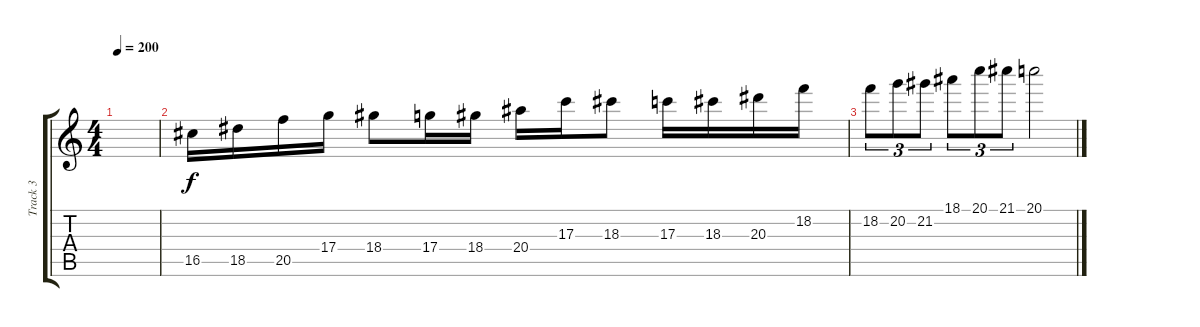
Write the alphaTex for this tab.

\track ("Track 3" "Track 3") {instrument distortionguitar}
\staff {score tabs}
\tuning (E4 B3 G3 D3 A2 E2) {hide}
\ts (4 4)
\tempo 200
\clef g2
\ks c
|
16.5.16 18.5.16 20.5.16 17.4.16 18.4.8 17.4.16 18.4.16 20.4.16 17.3.16 18.3.8 17.3.16 18.3.16 20.3.16 18.2.16 |
18.2.8{tu (3 2)} 20.2.8{tu (3 2)} 21.2.8{tu (3 2)} 18.1.8{tu (3 2)} 20.1.8{tu (3 2)} 21.1.8{tu (3 2)} 20.1.2
